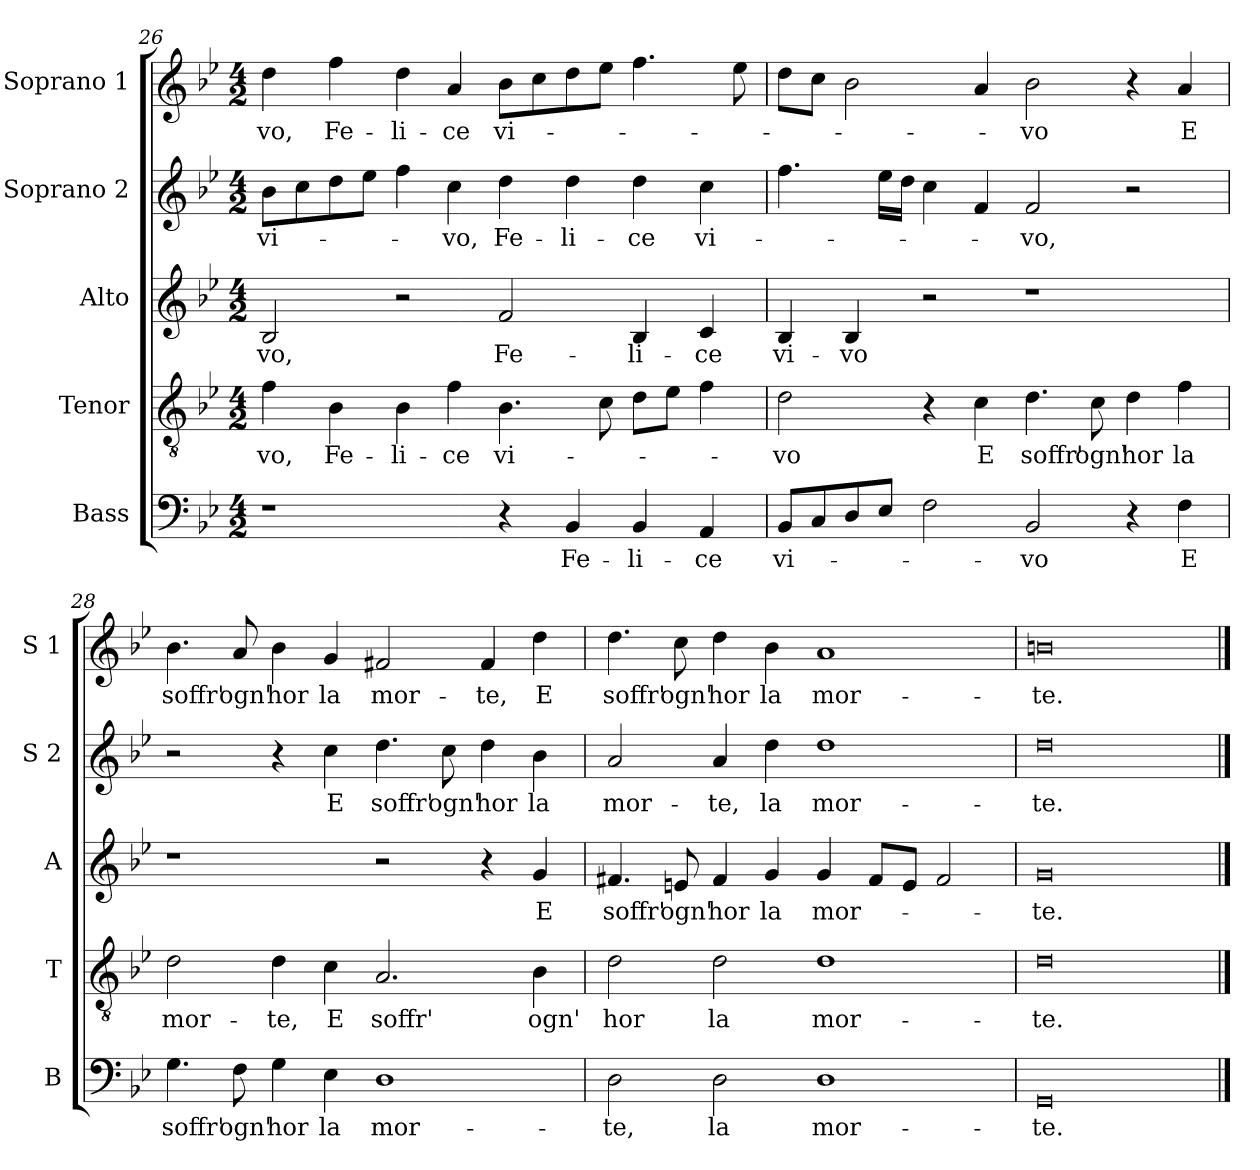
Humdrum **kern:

**kern	**text	**kern	**text	**kern	**text	**kern	**text	**kern	**text
*part5	*part5	*part4	*part4	*part3	*part3	*part2	*part2	*part1	*part1
*staff5	*staff5	*staff4	*staff4	*staff3	*staff3	*staff2	*staff2	*staff1	*staff1
*I"Bass	*	*I"Tenor	*	*I"Alto	*	*I"Soprano 2	*	*I"Soprano 1	*
*I'B	*	*I'T	*	*I'A	*	*I'S 2	*	*I'S 1	*
*clefF4	*	*clefGv2	*	*clefG2	*	*clefG2	*	*clefG2	*
*k[b-e-]	*	*k[b-e-]	*	*k[b-e-]	*	*k[b-e-]	*	*k[b-e-]	*
*B-:	*	*B-:	*	*B-:	*	*B-:	*	*B-:	*
*M4/2	*	*M4/2	*	*M4/2	*	*M4/2	*	*M4/2	*
=26	=26	=26	=26	=26	=26	=26	=26	=26	=26
!	!	!	!LO:LY:b	!	!	!	!	!	!
!	!	!	!	!	!LO:LY:b	!	!	!	!
!	!	!	!	!	!	!	!LO:LY:b	!	!
!	!	!	!	!	!	!	!	!	!LO:LY:b
1r	.	4f\	-vo,	2B-/	-vo,	8b-\L	vi-	4dd\	-vo,
.	.	.	.	.	.	8cc\	.	.	.
!	!	!	!LO:LY:b	!	!	!	!	!	!
!	!	!	!	!	!	!	!	!	!LO:LY:b
.	.	4B-\	Fe-	.	.	8dd\	.	4ff\	Fe-
.	.	.	.	.	.	8ee-\J	.	.	.
!	!	!	!LO:LY:b	!	!	!	!	!	!
!	!	!	!	!	!	!	!	!	!LO:LY:b
.	.	4B-\	-li-	2r	.	4ff\	.	4dd\	-li-
!	!	!	!LO:LY:b	!	!	!	!	!	!
!	!	!	!	!	!	!	!LO:LY:b	!	!
!	!	!	!	!	!	!	!	!	!LO:LY:b
.	.	4f\	-ce	.	.	4cc\	-vo,	4a/	-ce
!	!	!	!LO:LY:b	!	!	!	!	!	!
!	!	!	!	!	!LO:LY:b	!	!	!	!
!	!	!	!	!	!	!	!LO:LY:b	!	!
!	!	!	!	!	!	!	!	!	!LO:LY:b
4r	.	4.B-\	vi-	2f/	Fe-	4dd\	Fe-	8b-\L	vi-
.	.	.	.	.	.	.	.	8cc\	.
!	!LO:LY:b	!	!	!	!	!	!	!	!
!	!	!	!	!	!	!	!LO:LY:b	!	!
4BB-/	Fe-	.	.	.	.	4dd\	-li-	8dd\	.
.	.	8c\	.	.	.	.	.	8ee-\J	.
!	!LO:LY:b	!	!	!	!	!	!	!	!
!	!	!	!	!	!LO:LY:b	!	!	!	!
!	!	!	!	!	!	!	!LO:LY:b	!	!
4BB-/	-li-	8d\L	.	4B-/	-li-	4dd\	-ce	4.ff\	.
.	.	8e-\J	.	.	.	.	.	.	.
!	!LO:LY:b	!	!	!	!	!	!	!	!
!	!	!	!	!	!LO:LY:b	!	!	!	!
!	!	!	!	!	!	!	!LO:LY:b	!	!
4AA/	-ce	4f\	.	4c/	-ce	4cc\	vi-	.	.
.	.	.	.	.	.	.	.	8ee-\	.
=27	=27	=27	=27	=27	=27	=27	=27	=27	=27
!	!LO:LY:b	!	!	!	!	!	!	!	!
!	!	!	!LO:LY:b	!	!	!	!	!	!
!	!	!	!	!	!LO:LY:b	!	!	!	!
8BB-/L	vi-	2d\	-vo	4B-/	vi-	4.ff\	.	8dd\L	.
8C/	.	.	.	.	.	.	.	8cc\J	.
!	!	!	!	!	!LO:LY:b	!	!	!	!
8D/	.	.	.	4B-/	-vo	.	.	2b-\	.
8E-/J	.	.	.	.	.	16ee-\LL	.	.	.
.	.	.	.	.	.	16dd\JJ	.	.	.
2F\	.	4r	.	2r	.	4cc\	.	.	.
!	!	!	!LO:LY:b	!	!	!	!	!	!
.	.	4c\	E	.	.	4f/	.	4a/	.
!	!LO:LY:b	!	!	!	!	!	!	!	!
!	!	!	!LO:LY:b	!	!	!	!	!	!
!	!	!	!	!	!	!	!LO:LY:b	!	!
!	!	!	!	!	!	!	!	!	!LO:LY:b
2BB-/	-vo	4.d\	soffr'	1r	.	2f/	-vo,	2b-\	-vo
!	!	!	!LO:LY:b	!	!	!	!	!	!
.	.	8c\	ogn'	.	.	.	.	.	.
!	!	!	!LO:LY:b	!	!	!	!	!	!
4r	.	4d\	hor	.	.	2r	.	4r	.
!	!LO:LY:b	!	!	!	!	!	!	!	!
!	!	!	!LO:LY:b	!	!	!	!	!	!
!	!	!	!	!	!	!	!	!	!LO:LY:b
4F\	E	4f\	la	.	.	.	.	4a/	E
!!LO:LB:g=z
=28	=28	=28	=28	=28	=28	=28	=28	=28	=28
!	!LO:LY:b	!	!	!	!	!	!	!	!
!	!	!	!LO:LY:b	!	!	!	!	!	!
!	!	!	!	!	!	!	!	!	!LO:LY:b
4.G\	soffr'	2d\	mor-	1r	.	2r	.	4.b-\	soffr'
!	!LO:LY:b	!	!	!	!	!	!	!	!
!	!	!	!	!	!	!	!	!	!LO:LY:b
8F\	ogn'	.	.	.	.	.	.	8a/	ogn'
!	!LO:LY:b	!	!	!	!	!	!	!	!
!	!	!	!LO:LY:b	!	!	!	!	!	!
!	!	!	!	!	!	!	!	!	!LO:LY:b
4G\	hor	4d\	-te,	.	.	4r	.	4b-\	hor
!	!LO:LY:b	!	!	!	!	!	!	!	!
!	!	!	!LO:LY:b	!	!	!	!	!	!
!	!	!	!	!	!	!	!LO:LY:b	!	!
!	!	!	!	!	!	!	!	!	!LO:LY:b
4E-\	la	4c\	E	.	.	4cc\	E	4g/	la
!	!LO:LY:b	!	!	!	!	!	!	!	!
!	!	!	!LO:LY:b	!	!	!	!	!	!
!	!	!	!	!	!	!	!LO:LY:b	!	!
!	!	!	!	!	!	!	!	!	!LO:LY:b
1D	mor-	2.A/	soffr'	2r	.	4.dd\	soffr'	2f#X/	mor-
!	!	!	!	!	!	!	!LO:LY:b	!	!
.	.	.	.	.	.	8cc\	ogn'	.	.
!	!	!	!	!	!	!	!LO:LY:b	!	!
!	!	!	!	!	!	!	!	!	!LO:LY:b
.	.	.	.	4r	.	4dd\	hor	4f#/	-te,
!	!	!	!LO:LY:b	!	!	!	!	!	!
!	!	!	!	!	!LO:LY:b	!	!	!	!
!	!	!	!	!	!	!	!LO:LY:b	!	!
!	!	!	!	!	!	!	!	!	!LO:LY:b
.	.	4B-\	ogn'	4g/	E	4b-\	la	4dd\	E
=29	=29	=29	=29	=29	=29	=29	=29	=29	=29
!	!LO:LY:b	!	!	!	!	!	!	!	!
!	!	!	!LO:LY:b	!	!	!	!	!	!
!	!	!	!	!	!LO:LY:b	!	!	!	!
!	!	!	!	!	!	!	!LO:LY:b	!	!
!	!	!	!	!	!	!	!	!	!LO:LY:b
2D\	-te,	2d\	hor	4.f#X/	soffr'	2a/	mor-	4.dd\	soffr'
!	!	!	!	!	!LO:LY:b	!	!	!	!
!	!	!	!	!	!	!	!	!	!LO:LY:b
.	.	.	.	8en/	ogn'	.	.	8cc\	ogn'
!	!LO:LY:b	!	!	!	!	!	!	!	!
!	!	!	!LO:LY:b	!	!	!	!	!	!
!	!	!	!	!	!LO:LY:b	!	!	!	!
!	!	!	!	!	!	!	!LO:LY:b	!	!
!	!	!	!	!	!	!	!	!	!LO:LY:b
2D\	la	2d\	la	4f#/	hor	4a/	-te,	4dd\	hor
!	!	!	!	!	!LO:LY:b	!	!	!	!
!	!	!	!	!	!	!	!LO:LY:b	!	!
!	!	!	!	!	!	!	!	!	!LO:LY:b
.	.	.	.	4g/	la	4dd\	la	4b-\	la
!	!LO:LY:b	!	!	!	!	!	!	!	!
!	!	!	!LO:LY:b	!	!	!	!	!	!
!	!	!	!	!	!LO:LY:b	!	!	!	!
!	!	!	!	!	!	!	!LO:LY:b	!	!
!	!	!	!	!	!	!	!	!	!LO:LY:b
1D	mor-	1d	mor-	4g/	mor-	1dd	mor-	1a	mor-
.	.	.	.	8f#/L	.	.	.	.	.
.	.	.	.	8e/J	.	.	.	.	.
.	.	.	.	2f#/	.	.	.	.	.
=30	=30	=30	=30	=30	=30	=30	=30	=30	=30
!	!LO:LY:b	!	!	!	!	!	!	!	!
!	!	!	!LO:LY:b	!	!	!	!	!	!
!	!	!	!	!	!LO:LY:b	!	!	!	!
!	!	!	!	!	!	!	!LO:LY:b	!	!
!	!	!	!	!	!	!	!	!	!LO:LY:b
0GG	-te.	0d	-te.	0g	-te.	0dd	-te.	0bn	-te.
==	==	==	==	==	==	==	==	==	==
*-	*-	*-	*-	*-	*-	*-	*-	*-	*-
